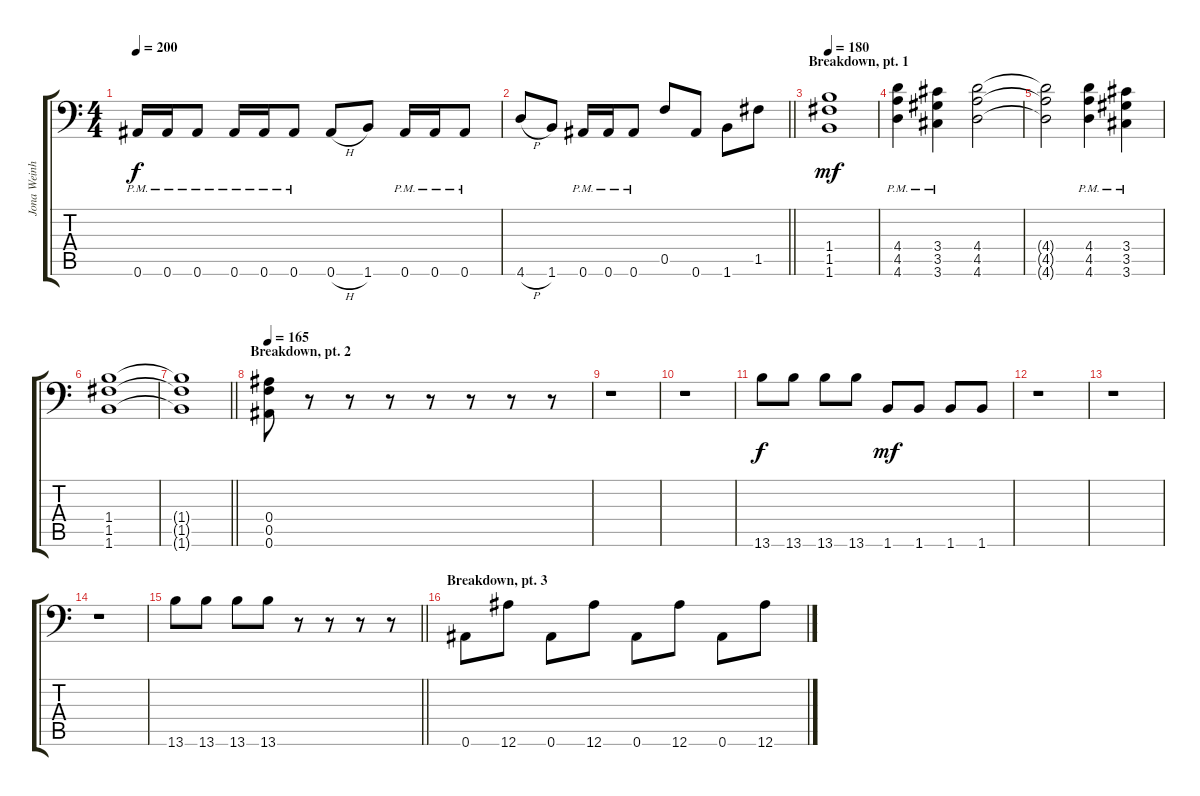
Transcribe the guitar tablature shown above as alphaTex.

\track ("Jona Weinhofen" "Jona Weinh") {instrument distortionguitar}
\staff {score tabs}
\tuning (C4 G3 Eb3 Bb2 F2 Bb1) {hide}
\ts (4 4)
\tempo 200
\clef f4
\ks c
0.6{pm}.16{dy f} 0.6{pm}.16 0.6{pm}.8 0.6{pm}.16 0.6{pm}.16 0.6{pm}.8 0.6{h}.8 1.6.8 0.6{pm}.16 0.6{pm}.16 0.6{pm}.8 |
\barLineRight lightlight
4.6{h}.8 1.6.8 0.6{pm}.16 0.6{pm}.16 0.6{pm}.8 0.5.8 0.6.8 1.6.8 1.5.8 |
\section ("" "Breakdown, pt. 1")
\tempo 180
(1.4 1.5 1.6).1{dy mf} |
(4.4{pm} 4.5{pm} 4.6{pm}).4 (3.4{pm} 3.5{pm} 3.6{pm}).4 (4.4 4.5 4.6).2 |
(4.4{t} 4.5{t} 4.6{t}).2 (4.4{pm} 4.5{pm} 4.6{pm}).4 (3.4{pm} 3.5{pm} 3.6{pm}).4 |
(1.4 1.5 1.6).1 |
\barLineRight lightlight
(1.4{t} 1.5{t} 1.6{t}).1 |
\section ("" "Breakdown, pt. 2")
\tempo 165
(0.4 0.5 0.6).8 r.8 r.8 r.8 r.8 r.8 r.8 r.8 |
r.1 |
r.1 |
13.6.8{dy f} 13.6.8 13.6.8 13.6.8 1.6.8{dy mf} 1.6.8 1.6.8 1.6.8 |
r.1 |
r.1 |
r.1 |
\barLineRight lightlight
13.6.8 13.6.8 13.6.8 13.6.8 r.8 r.8 r.8 r.8 |
\section ("" "Breakdown, pt. 3")
0.6.8 12.6.8 0.6.8 12.6.8 0.6.8 12.6.8 0.6.8 12.6.8
